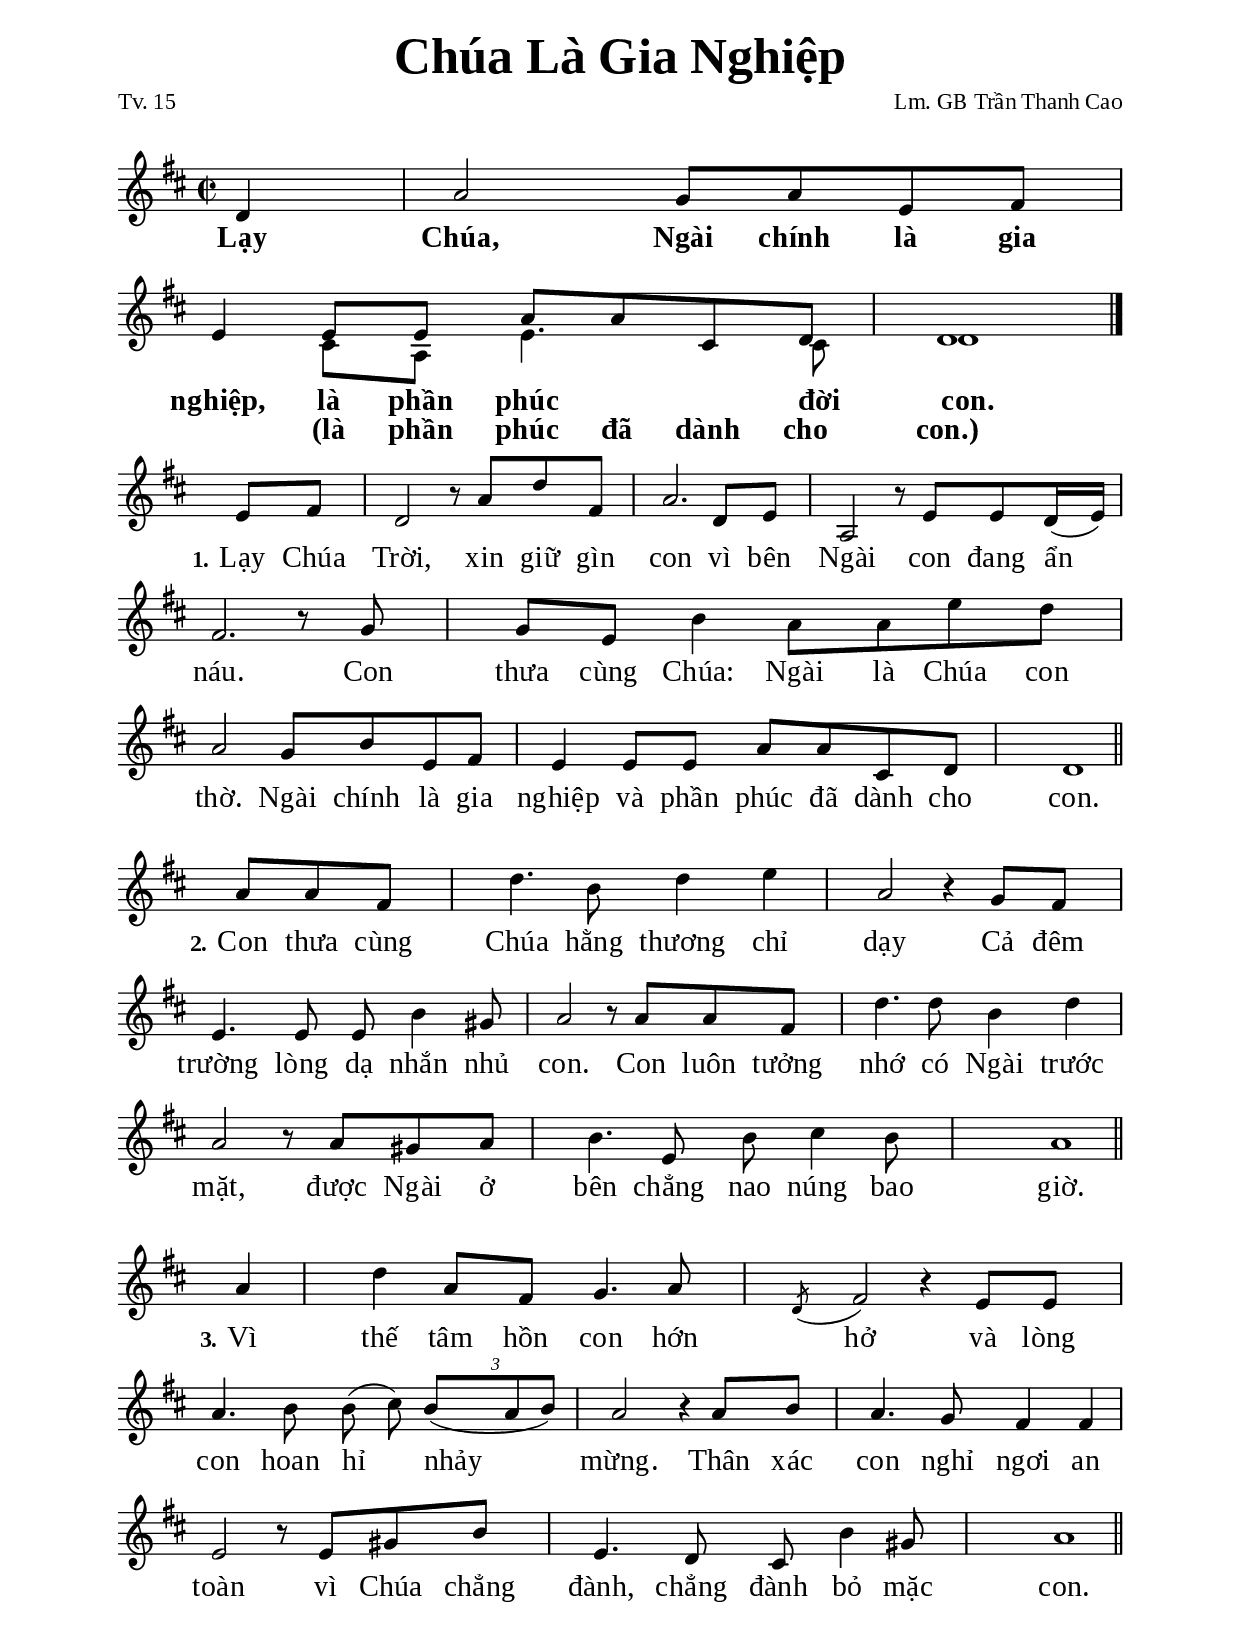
% Cài đặt chung
\version "2.22.1"
\include "english.ly"

\header {
  title = \markup { \fontsize #3 "Chúa Là Gia Nghiệp" }
  poet = "Tv. 15"
  composer = "Lm. GB Trần Thanh Cao"
  arranger = " "
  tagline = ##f
}

\paper {
  #(set-paper-size "a4")
  top-margin = 10\mm
  bottom-margin = 10\mm
  left-margin = 20\mm
  right-margin = 20\mm
  indent = #0
  #(define fonts
    (make-pango-font-tree
      "Liberation Serif"
      "Liberation Serif"
      "Liberation Serif"
      (/ 20 20)))
  page-count = #1
}

% Nhạc điệp khúc
nhacDiepKhucSop = \relative c' {
  \partial 4 d4 |
  a'2 g8 a e fs |
  e4
  \stemDown
  cs8 a e'4. cs8 |
  d1 \bar "|."
}

nhacDiepKhucBas = \relative c' {
  \skip 4
  \skip 1
  \skip 4
  \stemUp
  e8 e a a cs, d
  d1 \bar "|."
}

% Nhạc phiên khúc
nhacPhienKhucMot = \relative c' {
  \partial 4 e8 fs |
  d2 r8 a' d fs, |
  a2. d,8 e |
  a,2 r8 e' e d16 (e) |
  fs2. r8 g |
  g e b'4 a8 a e' d |
  a2 g8 b e, fs |
  e4 e8 e a a cs, d |
  d1 \bar "||"
}

nhacPhienKhucHai = \relative c'' {
  \partial 4. a8 a fs |
  d'4. b8 d4 e |
  a,2 r4 g8 fs |
  e4. e8 e b'4 gs8 |
  a2 r8 a a fs |
  d'4. d8 b4 d |
  a2 r8 a gs a |
  b4. e,8 b' cs4 b8 |
  a1 \bar "||"
}

nhacPhienKhucBa = \relative c'' {
  \partial 4 a4 |
  d a8 fs g4. a8 |
  \acciaccatura d,8 fs2 r4 e8 e |
  \autoBeamOff
  a4. b8 b (cs)
  \autoBeamOn
  \tuplet 3/2 { b8 (a b) } |
  a2 r4 a8 b |
  a4. g8 fs4 fs |
  e2 r8 e gs b |
  e,4. d8 cs b'4 gs8 |
  a1 \bar "||"
}

% Lời điệp khúc
loiDiepKhucSop = \lyricmode {
  Lạy Chúa, Ngài chính là gia nghiệp, là phần phúc đời con.
}

loiDiepKhucBas = \lyricmode {
  (là phần phúc đã dành cho con.)
}

% Lời phiên khúc
loiPhienKhucMot = \lyricmode {
  \set stanza = #"1."
  Lạy Chúa Trời, xin giữ gìn con vì bên Ngài con đang ẩn náu.
  Con thưa cùng Chúa: Ngài là Chúa con thờ.
  Ngài chính là gia nghiệp và phần phúc đã dành cho con.
}

loiPhienKhucHai = \lyricmode {
  \set stanza = #"2."
  Con thưa cùng Chúa hằng thương chỉ dạy
  Cả đêm trường lòng dạ nhắn nhủ con.
  Con luôn tưởng nhớ có Ngài trước mặt,
  được Ngài ở bên chẳng nao núng bao giờ.
}

loiPhienKhucBa = \lyricmode {
  \set stanza = #"3."
  Vì thế tâm hồn con hớn hở và lòng con hoan hỉ nhảy mừng.
  Thân xác con nghỉ ngơi an toàn
  vì Chúa chẳng đành, chẳng đành bỏ mặc con.
}


% Dàn trang
\score {
  \new ChoirStaff <<
    \new Staff = diepKhuc \with {
        \consists "Merge_rests_engraver"
        %\magnifyStaff #(magstep +1)
      }
      <<
      \new Voice = beSop {
        \voiceOne \key d \major \time 2/2 \nhacDiepKhucSop
      }
      \new Voice = beBas {
        %\override NoteHead.font-size = #-2
        %\override NoteColumn.ignore-collision = ##t
        \voiceTwo \key d \major \time 2/2 \nhacDiepKhucBas
      }
    >>
    \new Lyrics \lyricsto beSop \loiDiepKhucSop
    \new Lyrics \lyricsto beBas \loiDiepKhucBas
  >>
  \layout {
    \override Lyrics.LyricText.font-series = #'bold
    \override Lyrics.LyricText.font-size = #+2.5
    \override Lyrics.LyricSpace.minimum-distance = #4.0
    \override Score.BarNumber.break-visibility = ##(#f #f #f)
    \override Score.SpacingSpanner.uniform-stretching = ##t
  }
}

\score {
  \new ChoirStaff <<
    \new Staff = phienKhuc \with {
        %\magnifyStaff #(magstep +1)
      }
      <<
      \new Voice = beSop {
        \key d \major \time 2/2 \nhacPhienKhucMot
      }
    >>
    \new Lyrics \lyricsto beSop \loiPhienKhucMot
  >>
  \layout {
    \override Staff.TimeSignature.transparent = ##t
    \override Lyrics.LyricText.font-size = #+2.5
    \override Lyrics.LyricSpace.minimum-distance = #1.5
    \override Score.BarNumber.break-visibility = ##(#f #f #f)
    \override Score.SpacingSpanner.uniform-stretching = ##t
    \override Score.SpacingSpanner packed-spacing = ##t
  }
}

\score {
  \new ChoirStaff <<
    \new Staff = phienKhuc \with {
        %\magnifyStaff #(magstep +1)
      }
      <<
      \new Voice = beSop {
        \key d \major \time 2/2 \nhacPhienKhucHai
      }
    >>
    \new Lyrics \lyricsto beSop \loiPhienKhucHai
  >>
  \layout {
    \override Staff.TimeSignature.transparent = ##t
    \override Lyrics.LyricText.font-size = #+2.5
    \override Lyrics.LyricSpace.minimum-distance = #1.5
    \override Score.BarNumber.break-visibility = ##(#f #f #f)
    \override Score.SpacingSpanner.uniform-stretching = ##t
    \override Score.SpacingSpanner packed-spacing = ##t
  }
}

\score {
  \new ChoirStaff <<
    \new Staff = phienKhuc \with {
        %\magnifyStaff #(magstep +1)
      }
      <<
      \new Voice = beSop {
        \key d \major \time 2/2 \nhacPhienKhucBa
      }
    >>
    \new Lyrics \lyricsto beSop \loiPhienKhucBa
  >>
  \layout {
    \override Staff.TimeSignature.transparent = ##t
    \override Lyrics.LyricText.font-size = #+2.5
    \override Lyrics.LyricSpace.minimum-distance = #2.0
    \override Score.BarNumber.break-visibility = ##(#f #f #f)
    \override Score.SpacingSpanner.uniform-stretching = ##t
    \override Score.SpacingSpanner packed-spacing = ##t
  }
}
